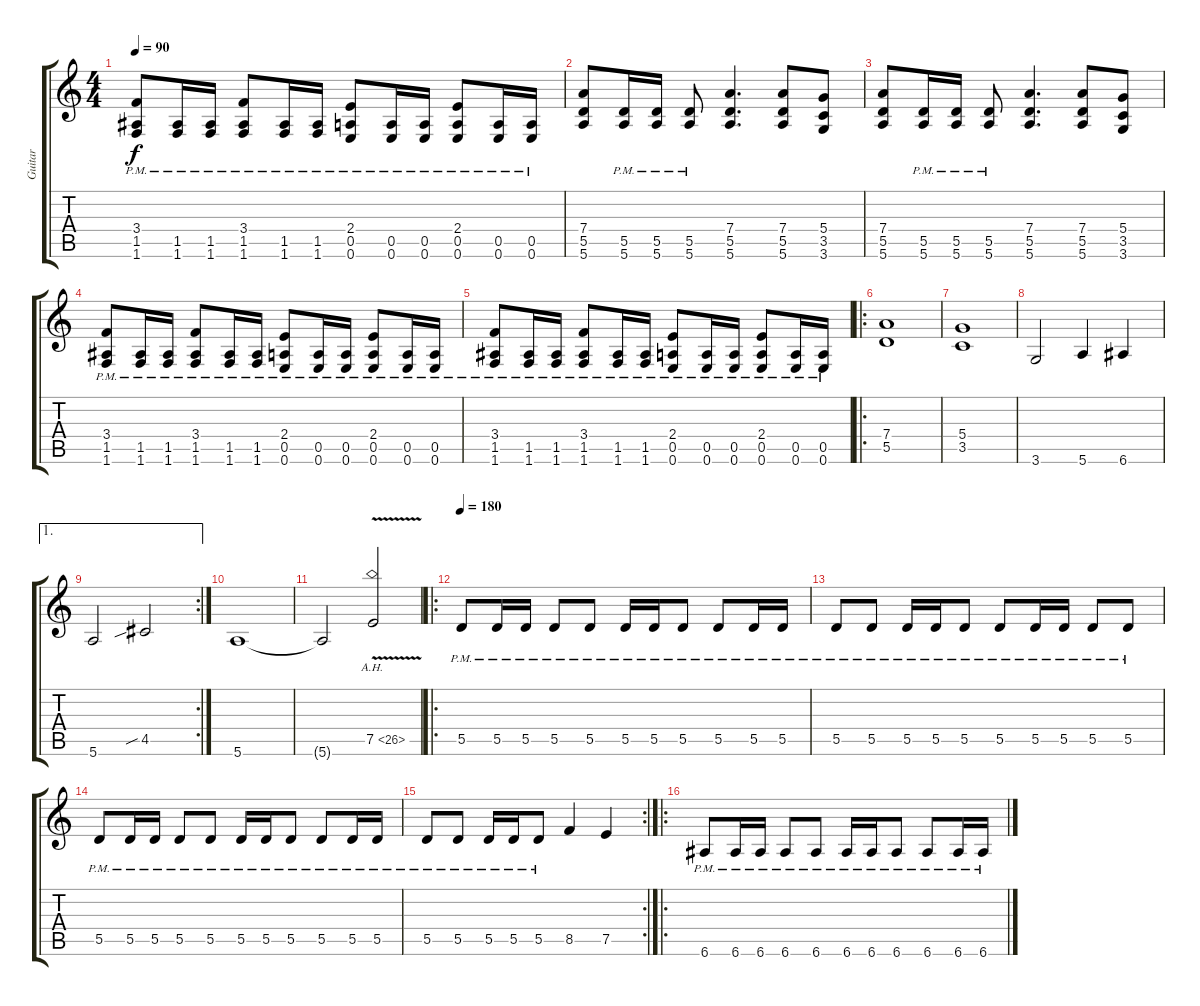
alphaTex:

\track ("Guitar" "Guitar") {instrument distortionguitar}
\staff {score tabs}
\tuning (E4 B3 G3 D3 A2 E2) {hide}
\ts (4 4)
\tempo 90
\clef g2
\ks c
(3.4{pm} 1.5{pm} 1.6{pm}).8{dy f} (1.5{pm} 1.6{pm}).16 (1.5{pm} 1.6{pm}).16 (3.4{pm} 1.5{pm} 1.6{pm}).8 (1.5{pm} 1.6{pm}).16 (1.5{pm} 1.6{pm}).16 (2.4{pm} 0.5{pm} 0.6{pm}).8 (0.5{pm} 0.6{pm}).16 (0.5{pm} 0.6{pm}).16 (2.4{pm} 0.5{pm} 0.6{pm}).8 (0.5{pm} 0.6{pm}).16 (0.5{pm} 0.6{pm}).16 |
(7.4 5.5 5.6).8 (5.5{pm} 5.6{pm}).16 (5.5{pm} 5.6{pm}).16 (5.5{pm} 5.6{pm}).8 (7.4 5.5 5.6).4{d} (7.4 5.5 5.6).8 (5.4 3.5 3.6).8 |
(7.4 5.5 5.6).8 (5.5{pm} 5.6{pm}).16 (5.5{pm} 5.6{pm}).16 (5.5{pm} 5.6{pm}).8 (7.4 5.5 5.6).4{d} (7.4 5.5 5.6).8 (5.4 3.5 3.6).8 |
(3.4{pm} 1.5{pm} 1.6{pm}).8 (1.5{pm} 1.6{pm}).16 (1.5{pm} 1.6{pm}).16 (3.4{pm} 1.5{pm} 1.6{pm}).8 (1.5{pm} 1.6{pm}).16 (1.5{pm} 1.6{pm}).16 (2.4{pm} 0.5{pm} 0.6{pm}).8 (0.5{pm} 0.6{pm}).16 (0.5{pm} 0.6{pm}).16 (2.4{pm} 0.5{pm} 0.6{pm}).8 (0.5{pm} 0.6{pm}).16 (0.5{pm} 0.6{pm}).16 |
(3.4{pm} 1.5{pm} 1.6{pm}).8 (1.5{pm} 1.6{pm}).16 (1.5{pm} 1.6{pm}).16 (3.4{pm} 1.5{pm} 1.6{pm}).8 (1.5{pm} 1.6{pm}).16 (1.5{pm} 1.6{pm}).16 (2.4{pm} 0.5{pm} 0.6{pm}).8 (0.5{pm} 0.6{pm}).16 (0.5{pm} 0.6{pm}).16 (2.4{pm} 0.5{pm} 0.6{pm}).8 (0.5{pm} 0.6{pm}).16 (0.5{pm} 0.6{pm}).16 |
\ro
(7.4 5.5).1 |
(5.4 3.5).1 |
3.6.2 5.6.4 6.6.4 |
\ae 1
\rc 2
5.6.2 4.5{sib}.2 |
5.6.1 |
5.6{t}.2 7.5{ah 19 v}.2 |
\ro
\tempo 180
5.5{pm}.8 5.5{pm}.16 5.5{pm}.16 5.5{pm}.8 5.5{pm}.8 5.5{pm}.16 5.5{pm}.16 5.5{pm}.8 5.5{pm}.8 5.5{pm}.16 5.5{pm}.16 |
5.5{pm}.8 5.5{pm}.8 5.5{pm}.16 5.5{pm}.16 5.5{pm}.8 5.5{pm}.8 5.5{pm}.16 5.5{pm}.16 5.5{pm}.8 5.5{pm}.8 |
5.5{pm}.8 5.5{pm}.16 5.5{pm}.16 5.5{pm}.8 5.5{pm}.8 5.5{pm}.16 5.5{pm}.16 5.5{pm}.8 5.5{pm}.8 5.5{pm}.16 5.5{pm}.16 |
\rc 2
5.5{pm}.8 5.5{pm}.8 5.5{pm}.16 5.5{pm}.16 5.5{pm}.8 8.5.4 7.5.4 |
\ro
6.6{pm}.8 6.6{pm}.16 6.6{pm}.16 6.6{pm}.8 6.6{pm}.8 6.6{pm}.16 6.6{pm}.16 6.6{pm}.8 6.6{pm}.8 6.6{pm}.16 6.6{pm}.16
